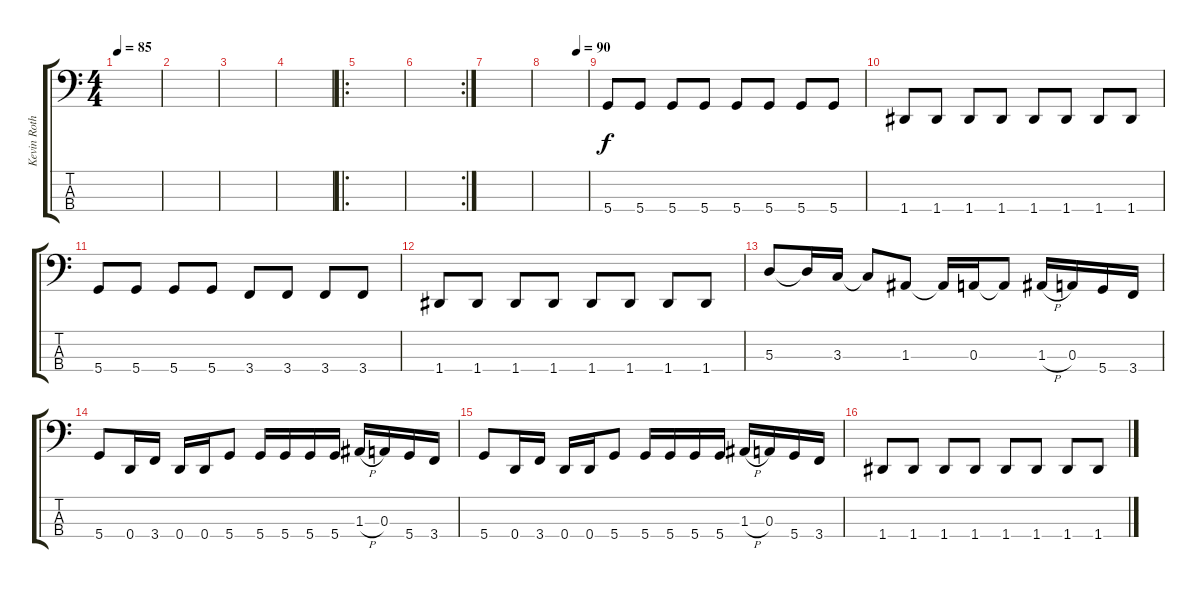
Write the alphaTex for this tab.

\track ("Kevin Rothney" "Kevin Roth") {instrument electricbassfinger}
\staff {score tabs}
\tuning (G2 D2 A1 D1) {hide}
\ts (4 4)
\tempo 85
\clef f4
\ks c
|
|
|
|
\ro
|
\rc 2
|
|
\tempo (90 0.75)
|
5.4.8 5.4.8 5.4.8 5.4.8 5.4.8 5.4.8 5.4.8 5.4.8 |
1.4.8 1.4.8 1.4.8 1.4.8 1.4.8 1.4.8 1.4.8 1.4.8 |
5.4.8 5.4.8 5.4.8 5.4.8 3.4.8 3.4.8 3.4.8 3.4.8 |
1.4.8 1.4.8 1.4.8 1.4.8 1.4.8 1.4.8 1.4.8 1.4.8 |
5.3.8 5.3{t}.16 3.3.16 3.3{t}.8 1.3.8 1.3{t}.16 0.3.16 0.3{t}.8 1.3{h}.16 0.3.16 5.4.16 3.4.16 |
5.4.8 0.4.16 3.4.16 0.4.16 0.4.16 5.4.8 5.4.16 5.4.16 5.4.16 5.4.16 1.3{h}.16 0.3.16 5.4.16 3.4.16 |
5.4.8 0.4.16 3.4.16 0.4.16 0.4.16 5.4.8 5.4.16 5.4.16 5.4.16 5.4.16 1.3{h}.16 0.3.16 5.4.16 3.4.16 |
1.4.8 1.4.8 1.4.8 1.4.8 1.4.8 1.4.8 1.4.8 1.4.8
